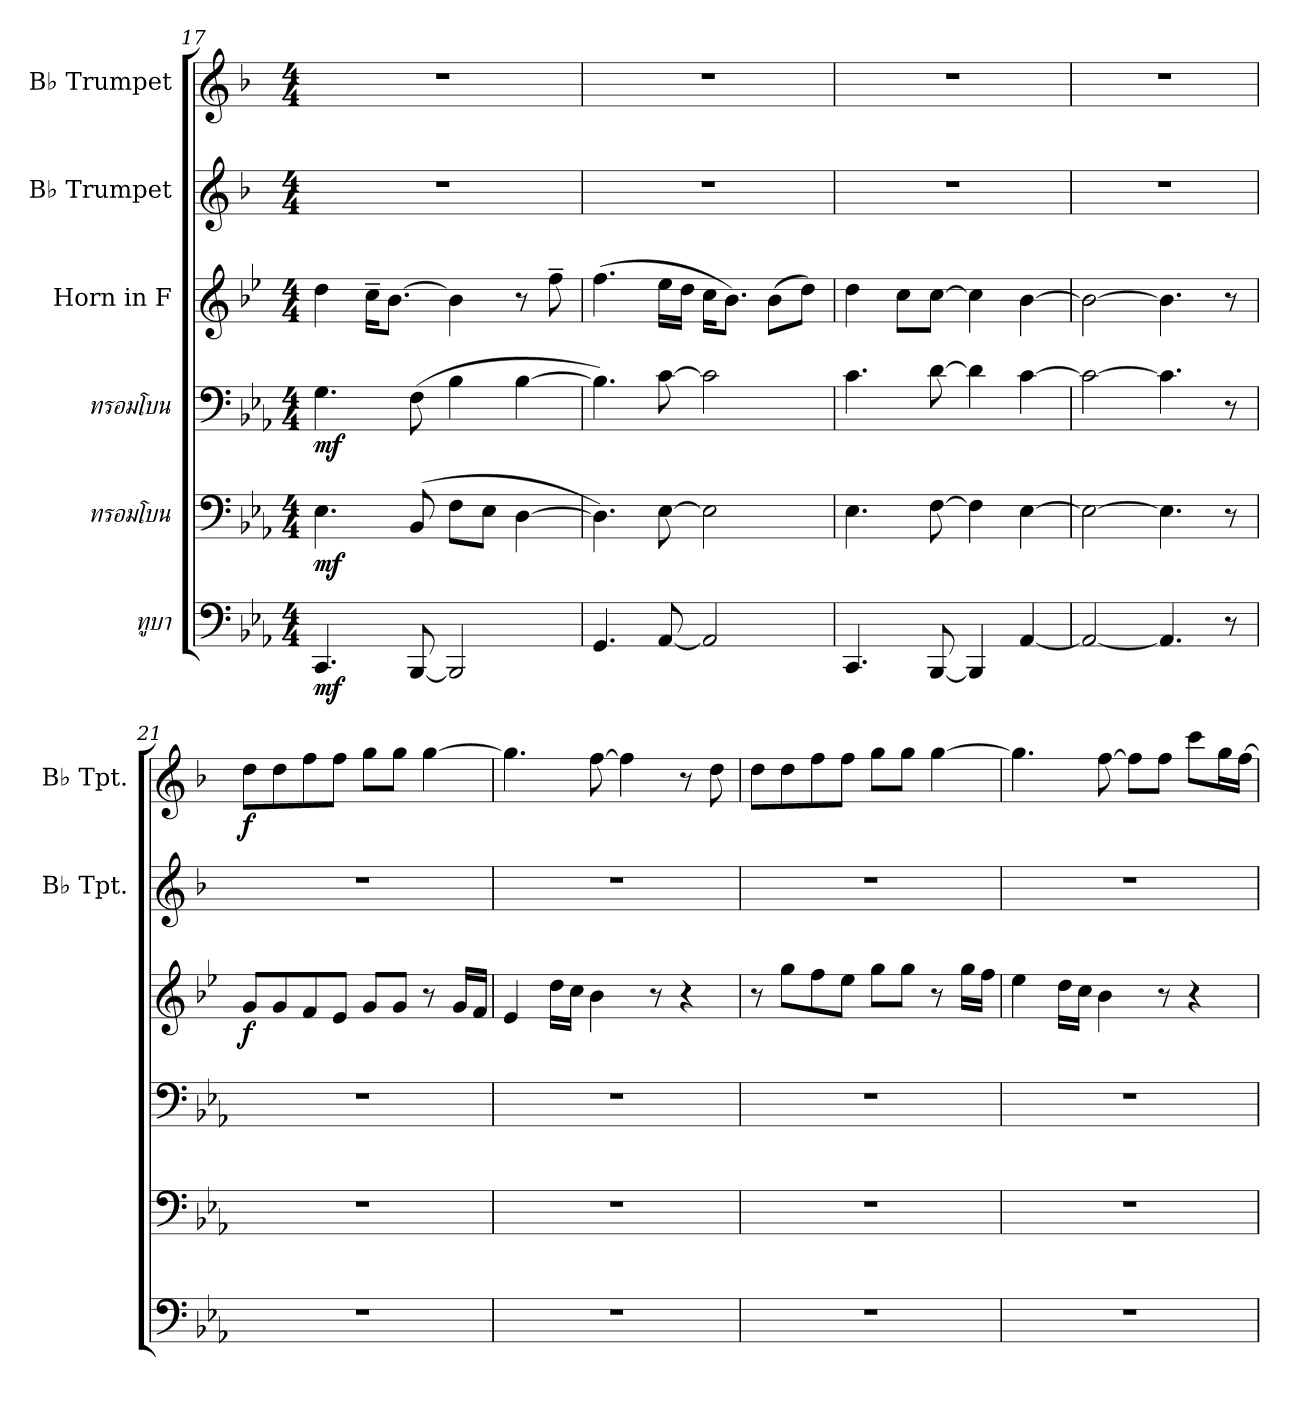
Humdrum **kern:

**kern	**dynam	**kern	**dynam	**kern	**dynam	**kern	**dynam	**kern	**kern	**dynam
*part6	*part6	*part5	*part5	*part4	*part4	*part3	*part3	*part2	*part1	*part1
*staff6	*staff6	*staff5	*staff5	*staff4	*staff4	*staff3	*staff3	*staff2	*staff1	*staff1
*I"ทูบา	*	*I"ทรอมโบน	*	*I"ทรอมโบน	*	*I"Horn in F	*	*I"B♭ Trumpet	*I"B♭ Trumpet	*
*	*	*	*	*	*	*	*	*I'B♭ Tpt.	*I'B♭ Tpt.	*
*clefF4	*	*clefF4	*	*clefF4	*	*clefG2	*	*clefG2	*clefG2	*
*	*	*	*	*	*	*ITrd4c7	*	*ITrd1c2	*ITrd1c2	*
*k[b-e-a-]	*	*k[b-e-a-]	*	*k[b-e-a-]	*	*k[b-e-a-]	*	*k[b-e-a-]	*k[b-e-a-]	*
*M4/4	*	*M4/4	*	*M4/4	*	*M4/4	*	*M4/4	*M4/4	*
=17	=17	=17	=17	=17	=17	=17	=17	=17	=17	=17
!	!LO:DY:b	!	!LO:DY:b	!	!LO:DY:b	!	!	!	!	!
4.CC/	mf	4.E-\	mf	4.G\	mf	4g\	.	1r	1r	.
.	.	.	.	.	.	16f~\KL	.	.	.	.
.	.	.	.	.	.	[8.e-\J	.	.	.	.
[8BBB-/	.	(8BB-/	.	(8F\	.	.	.	.	.	.
2BBB-/]	.	8F\L	.	4B-\	.	4e-\]	.	.	.	.
.	.	8E-\J	.	.	.	.	.	.	.	.
.	.	[4D\	.	[4B-\	.	8r	.	.	.	.
.	.	.	.	.	.	8b-~\	.	.	.	.
=18	=18	=18	=18	=18	=18	=18	=18	=18	=18	=18
4.GG/	.	4.D\])	.	4.B-\])	.	(4.b-\	.	1r	1r	.
[8AA-/	.	[8E-\	.	[8c\	.	16a-\LL	.	.	.	.
.	.	.	.	.	.	16g\JJ	.	.	.	.
2AA-/]	.	2E-\]	.	2c\]	.	16f\KL	.	.	.	.
.	.	.	.	.	.	8.e-\J)	.	.	.	.
.	.	.	.	.	.	(8e-\L	.	.	.	.
.	.	.	.	.	.	8g\J)	.	.	.	.
!!LO:PB:g=z
=19	=19	=19	=19	=19	=19	=19	=19	=19	=19	=19
4.CC/	.	4.E-\	.	4.c\	.	4g\	.	1r	1r	.
.	.	.	.	.	.	8f\L	.	.	.	.
[8BBB-/	.	[8F\	.	[8d\	.	[8f\J	.	.	.	.
4BBB-/]	.	4F\]	.	4d\]	.	4f\]	.	.	.	.
[4AA-/	.	[4E-\	.	[4c\	.	[4e-\	.	.	.	.
=20	=20	=20	=20	=20	=20	=20	=20	=20	=20	=20
2AA-/_	.	2E-\_	.	2c\_	.	2e-\_	.	1r	1r	.
4.AA-/]	.	4.E-\]	.	4.c\]	.	4.e-\]	.	.	.	.
8r	.	8r	.	8r	.	8r	.	.	.	.
=21	=21	=21	=21	=21	=21	=21	=21	=21	=21	=21
*	*	*	*	*	*	*	*	*	*MM80	*
!	!	!	!	!	!	!	!LO:DY:b	!	!	!LO:DY:b
1r	.	1r	.	1r	.	8c/L	f	1r	8cc\L	f
.	.	.	.	.	.	8c/	.	.	8cc\	.
.	.	.	.	.	.	8B-/	.	.	8ee-\	.
.	.	.	.	.	.	8A-/J	.	.	8ee-\J	.
.	.	.	.	.	.	8c/L	.	.	8ff\L	.
.	.	.	.	.	.	8c/J	.	.	8ff\J	.
.	.	.	.	.	.	8r	.	.	[4ff\	.
.	.	.	.	.	.	16c/LL	.	.	.	.
.	.	.	.	.	.	16B-/JJ	.	.	.	.
=22	=22	=22	=22	=22	=22	=22	=22	=22	=22	=22
1r	.	1r	.	1r	.	4A-/	.	1r	4.ff\]	.
.	.	.	.	.	.	16g\LL	.	.	.	.
.	.	.	.	.	.	16f\JJ	.	.	.	.
.	.	.	.	.	.	4e-\	.	.	[8ee-\	.
.	.	.	.	.	.	.	.	.	4ee-\]	.
.	.	.	.	.	.	8r	.	.	.	.
.	.	.	.	.	.	4r	.	.	8r	.
.	.	.	.	.	.	.	.	.	8cc\	.
=23	=23	=23	=23	=23	=23	=23	=23	=23	=23	=23
1r	.	1r	.	1r	.	8r	.	1r	8cc\L	.
.	.	.	.	.	.	8cc\L	.	.	8cc\	.
.	.	.	.	.	.	8b-\	.	.	8ee-\	.
.	.	.	.	.	.	8a-\J	.	.	8ee-\J	.
.	.	.	.	.	.	8cc\L	.	.	8ff\L	.
.	.	.	.	.	.	8cc\J	.	.	8ff\J	.
.	.	.	.	.	.	8r	.	.	[4ff\	.
.	.	.	.	.	.	16cc\LL	.	.	.	.
.	.	.	.	.	.	16b-\JJ	.	.	.	.
!!LO:LB:g=z
=24	=24	=24	=24	=24	=24	=24	=24	=24	=24	=24
1r	.	1r	.	1r	.	4a-\	.	1r	4.ff\]	.
.	.	.	.	.	.	16g\LL	.	.	.	.
.	.	.	.	.	.	16f\JJ	.	.	.	.
.	.	.	.	.	.	4e-\	.	.	[8ee-\	.
.	.	.	.	.	.	.	.	.	8ee-\L]	.
.	.	.	.	.	.	8r	.	.	8ee-\J	.
.	.	.	.	.	.	4r	.	.	8bb-\L	.
.	.	.	.	.	.	.	.	.	16ff\L	.
.	.	.	.	.	.	.	.	.	[16ee-\JJ	.
=	=	=	=	=	=	=	=	=	=	=
*-	*-	*-	*-	*-	*-	*-	*-	*-	*-	*-
